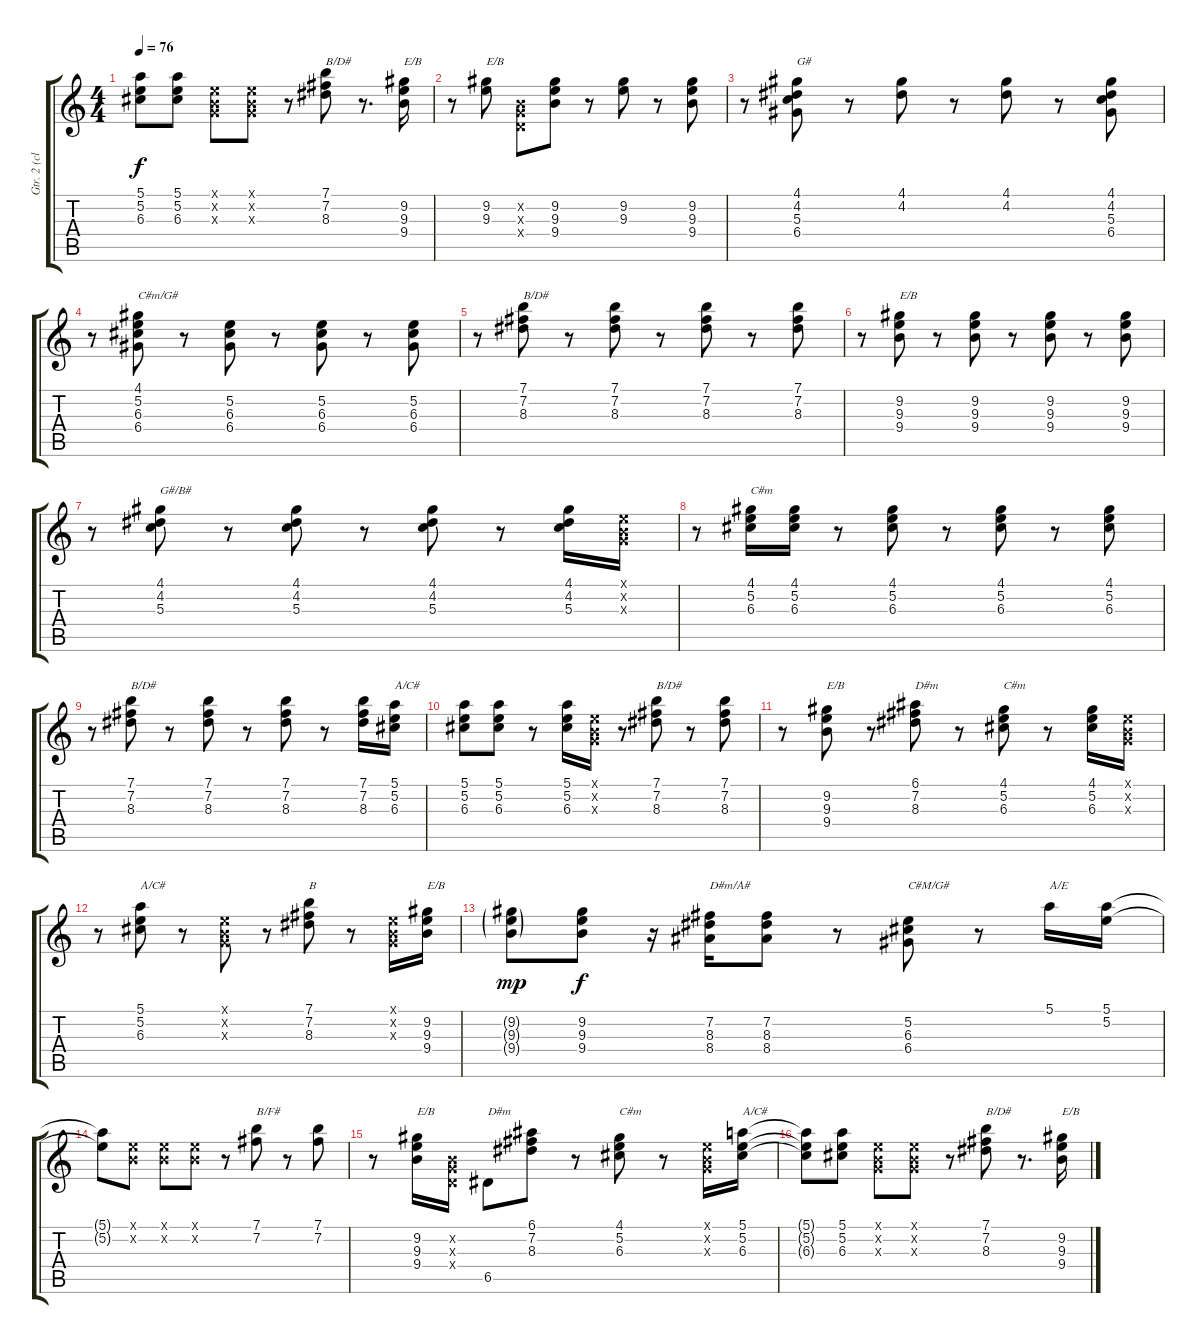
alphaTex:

\track ("Gtr. 2 (clean)" "Gtr. 2 (cl") {instrument acousticguitarsteel}
\staff {score tabs}
\tuning (E4 B3 G3 D3 A2 E2) {hide}
\ts (4 4)
\tempo 76
\clef g2
\ks c
(5.1{t} 5.2{t} 6.3{t}).8{dy f} (5.1 5.2 6.3).8 (0.1{x} 0.2{x} 0.3{x}).8 (0.1{x} 0.2{x} 0.3{x}).8 r.8 (7.1 7.2 8.3).8{txt "B/D#"} r.8{d} (9.2 9.3 9.4).16{txt "E/B"} |
r.8 (9.2 9.3).8{txt "E/B"} (0.2{x} 0.3{x} 0.4{x}).8 (9.2 9.3 9.4).8 r.8 (9.2 9.3).8 r.8 (9.2 9.3 9.4).8 |
r.8 (4.1 4.2 5.3 6.4).8{txt "G#"} r.8 (4.1 4.2).8 r.8 (4.1 4.2).8 r.8 (4.1 4.2 5.3 6.4).8 |
r.8 (4.1 5.2 6.3 6.4).8{txt "C#m/G#"} r.8 (5.2 6.3 6.4).8 r.8 (5.2 6.3 6.4).8 r.8 (5.2 6.3 6.4).8 |
r.8 (7.1 7.2 8.3).8{txt "B/D#"} r.8 (7.1 7.2 8.3).8 r.8 (7.1 7.2 8.3).8 r.8 (7.1 7.2 8.3).8 |
r.8 (9.2 9.3 9.4).8{txt "E/B"} r.8 (9.2 9.3 9.4).8 r.8 (9.2 9.3 9.4).8 r.8 (9.2 9.3 9.4).8 |
r.8 (4.1 4.2 5.3).8{txt "G#/B#"} r.8 (4.1 4.2 5.3).8 r.8 (4.1 4.2 5.3).8 r.8 (4.1 4.2 5.3).16 (0.1{x} 0.2{x} 0.3{x}).16 |
r.8 (4.1 5.2 6.3).16{txt "C#m"} (4.1 5.2 6.3).16 r.8 (4.1 5.2 6.3).8 r.8 (4.1 5.2 6.3).8 r.8 (4.1 5.2 6.3).8 |
r.8 (7.1 7.2 8.3).8{txt "B/D#"} r.8 (7.1 7.2 8.3).8 r.8 (7.1 7.2 8.3).8 r.8 (7.1 7.2 8.3).16 (5.1 5.2 6.3).16{txt "A/C#"} |
(5.1 5.2 6.3).8 (5.1 5.2 6.3).8 r.8 (5.1 5.2 6.3).16 (0.1{x} 0.2{x} 0.3{x}).16 r.8 (7.1 7.2 8.3).8{txt "B/D#"} r.8 (7.1 7.2 8.3).8 |
r.8 (9.2 9.3 9.4).8{txt "E/B"} r.8 (6.1 7.2 8.3).8{txt "D#m"} r.8 (4.1 5.2 6.3).8{txt "C#m"} r.8 (4.1 5.2 6.3).16 (0.1{x} 0.2{x} 0.3{x}).16 |
r.8 (5.1 5.2 6.3).8{txt "A/C#"} r.8 (0.1{x} 0.2{x} 0.3{x}).8 r.8 (7.1 7.2 8.3).8{txt "B"} r.8 (0.1{x} 0.2{x} 0.3{x}).16 (9.2 9.3 9.4).16{txt "E/B"} |
(9.2{g} 9.3{g} 9.4{g}).8{dy mp} (9.2 9.3 9.4).8{dy f} r.16 (7.2 8.3 8.4).16{txt "D#m/A#"} (7.2 8.3 8.4).8 r.8 (5.2 6.3 6.4).8{txt "C#M/G#"} r.8 5.1.16{txt "A/E"} (5.1 5.2).16 |
(5.1{t} 5.2{t}).8 (0.1{x} 0.2{x}).8 (0.1{x} 0.2{x}).8 (0.1{x} 0.2{x}).8 r.8 (7.1 7.2).8{txt "B/F#"} r.8 (7.1 7.2).8 |
r.8 (9.2 9.3 9.4).16{txt "E/B"} (0.2{x} 0.3{x} 0.4{x}).16 6.5.8{txt "D#m"} (6.1 7.2 8.3).8 r.8 (4.1 5.2 6.3).8{txt "C#m"} r.8 (0.1{x} 0.2{x} 0.3{x}).16 (5.1 5.2 6.3).16{txt "A/C#"} |
(5.1{t} 5.2{t} 6.3{t}).8 (5.1 5.2 6.3).8 (0.1{x} 0.2{x} 0.3{x}).8 (0.1{x} 0.2{x} 0.3{x}).8 r.8 (7.1 7.2 8.3).8{txt "B/D#"} r.8{d} (9.2 9.3 9.4).16{txt "E/B"}
